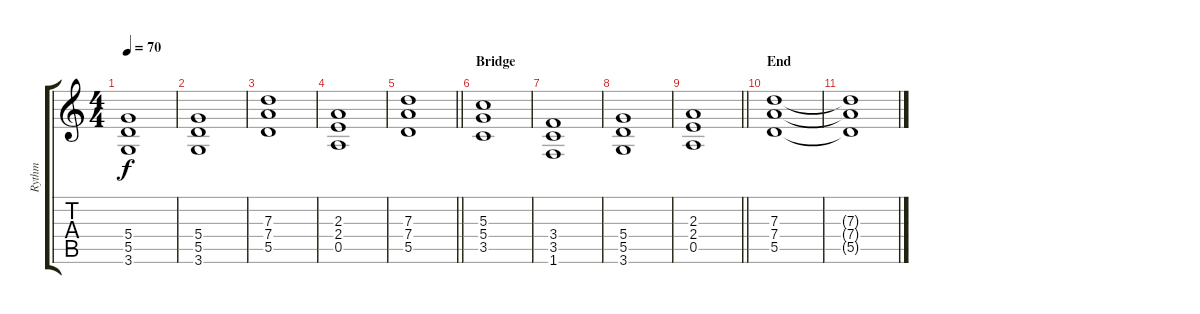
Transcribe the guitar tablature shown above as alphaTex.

\track ("Rythm" "Rythm") {instrument distortionguitar}
\staff {score tabs}
\tuning (E4 B3 G3 D3 A2 E2) {hide}
\ts (4 4)
\tempo 70
\clef g2
\ks c
(5.4 5.5 3.6).1{dy f} |
(5.4 5.5 3.6).1 |
(7.3 7.4 5.5).1 |
(2.3 2.4 0.5).1 |
\barLineRight lightlight
(7.3 7.4 5.5).1 |
\section ("" "Bridge")
(5.3 5.4 3.5).1 |
(3.4 3.5 1.6).1 |
(5.4 5.5 3.6).1 |
\barLineRight lightlight
(2.3 2.4 0.5).1 |
\section ("" "End")
(7.3 7.4 5.5).1 |
(7.3{t} 7.4{t} 5.5{t}).1
